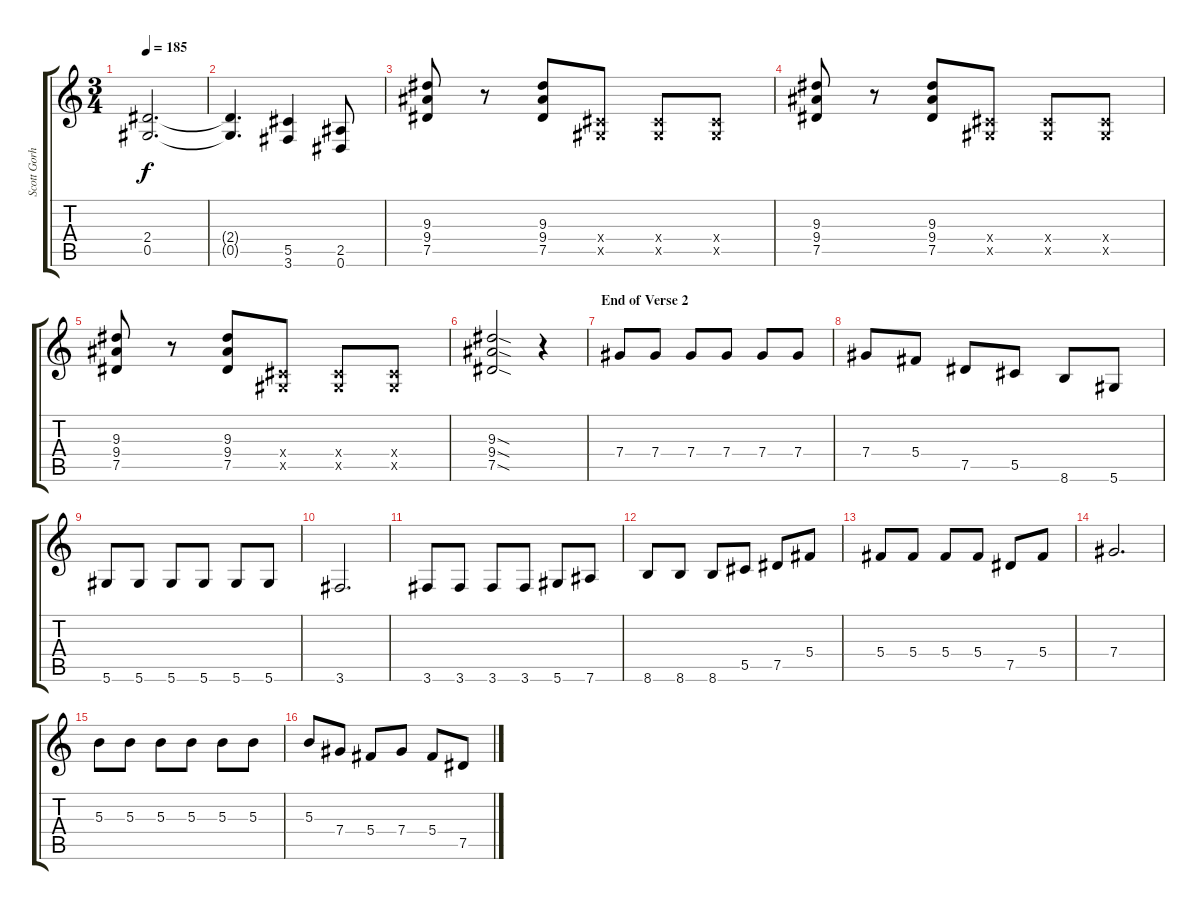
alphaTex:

\track ("Scott Gorham" "Scott Gorh") {instrument distortionguitar}
\staff {score tabs}
\tuning (Eb4 Bb3 Gb3 Db3 Ab2 Eb2) {hide}
\ts (3 4)
\tempo 185
\clef g2
\ks c
(2.4 0.5).2{d dy f} |
(2.4{t} 0.5{t}).4{d} (5.5 3.6).4 (2.5 0.6).8 |
(9.3 9.4 7.5).8 r.8 (9.3 9.4 7.5).8 (0.4{x} 0.5{x}).8 (0.4{x} 0.5{x}).8 (0.4{x} 0.5{x}).8 |
(9.3 9.4 7.5).8 r.8 (9.3 9.4 7.5).8 (0.4{x} 0.5{x}).8 (0.4{x} 0.5{x}).8 (0.4{x} 0.5{x}).8 |
(9.3 9.4 7.5).8 r.8 (9.3 9.4 7.5).8 (0.4{x} 0.5{x}).8 (0.4{x} 0.5{x}).8 (0.4{x} 0.5{x}).8 |
(9.3{sod} 9.4{sod} 7.5{sod}).2 r.4 |
\section ("" "End of Verse 2")
7.4.8 7.4.8 7.4.8 7.4.8 7.4.8 7.4.8 |
7.4.8 5.4.8 7.5.8 5.5.8 8.6.8 5.6.8 |
5.6.8 5.6.8 5.6.8 5.6.8 5.6.8 5.6.8 |
3.6.2{d} |
3.6.8 3.6.8 3.6.8 3.6.8 5.6.8 7.6.8 |
8.6.8 8.6.8 8.6.8 5.5.8 7.5.8 5.4.8 |
5.4.8 5.4.8 5.4.8 5.4.8 7.5.8 5.4.8 |
7.4.2{d} |
5.3.8 5.3.8 5.3.8 5.3.8 5.3.8 5.3.8 |
5.3.8 7.4.8 5.4.8 7.4.8 5.4.8 7.5.8
